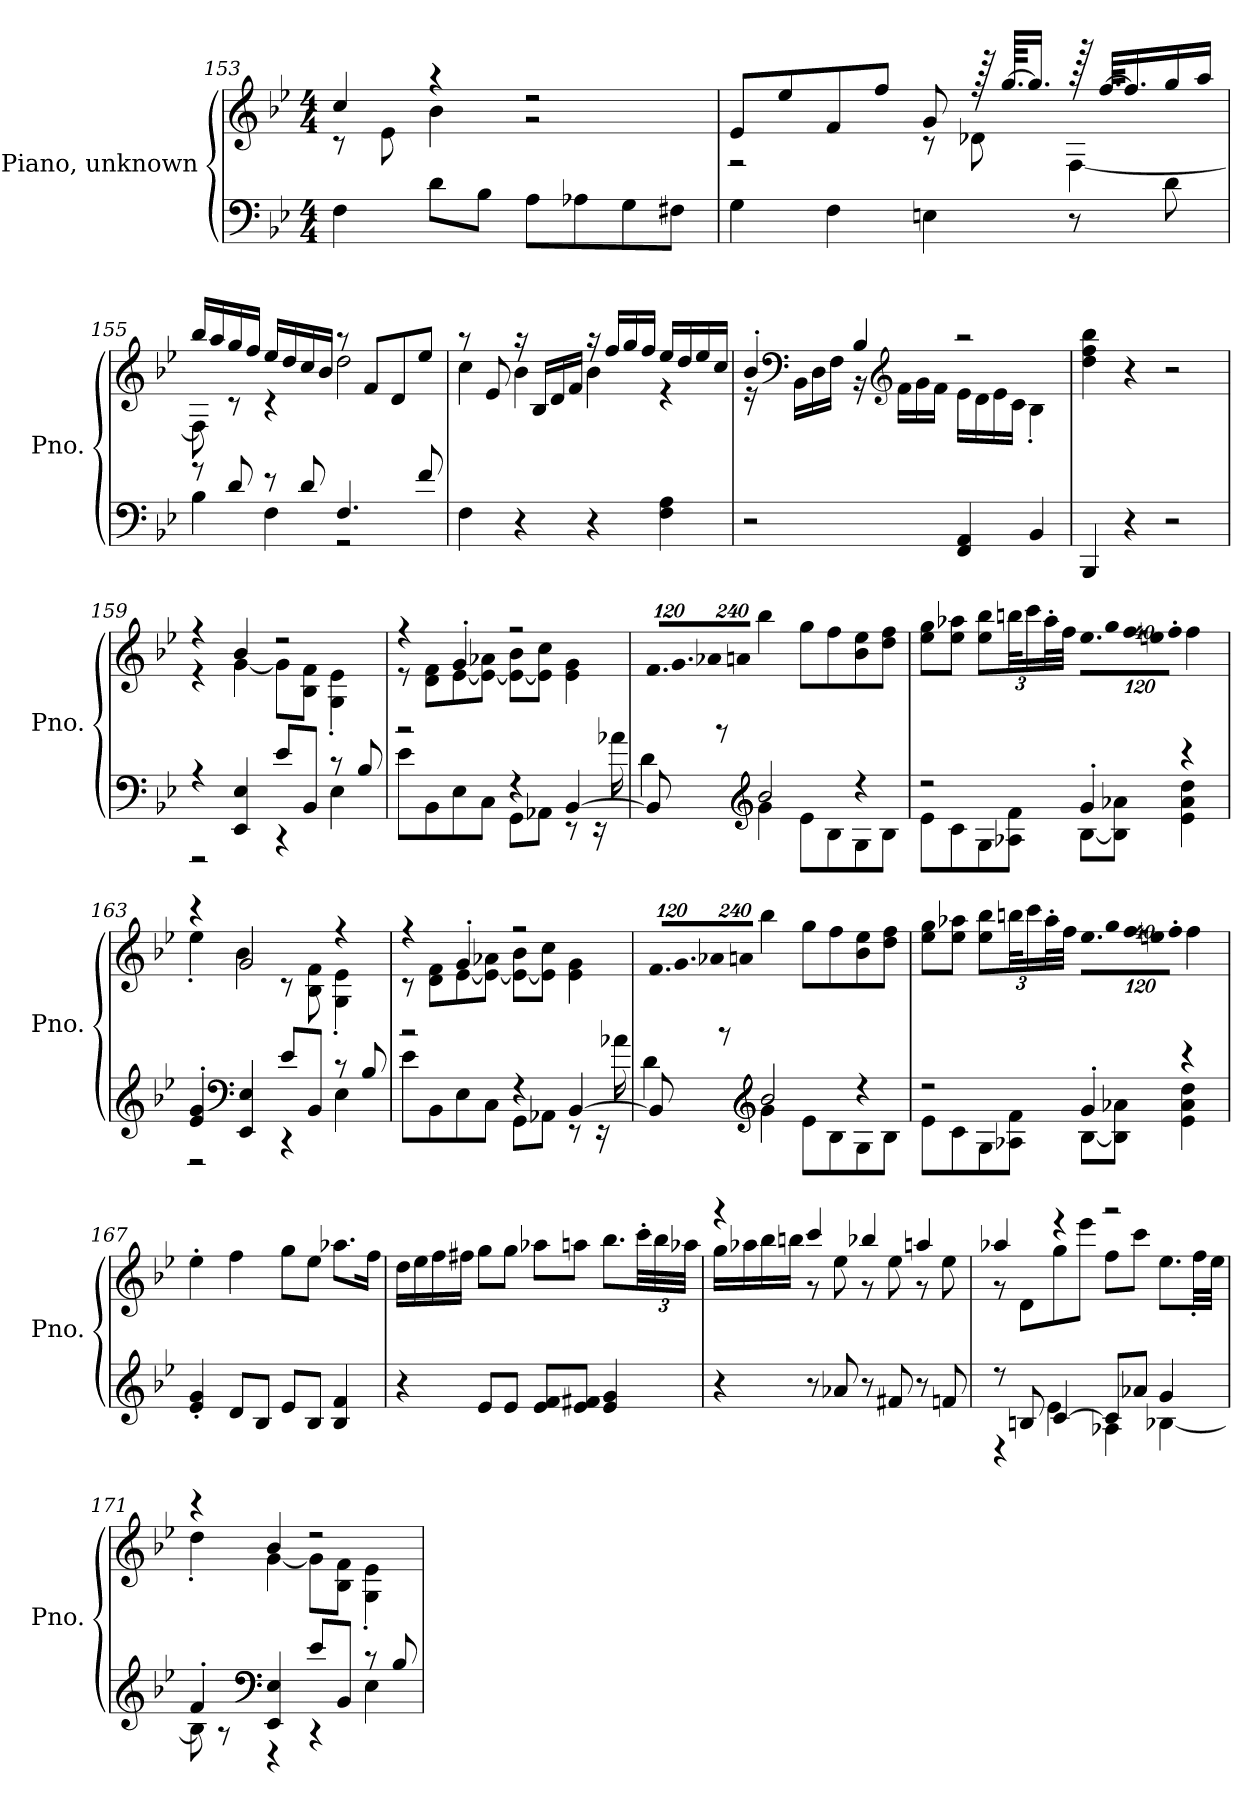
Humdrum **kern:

**kern	**kern
*part1	*part1
*staff2	*staff1
*I"Piano, unknown	*
*I'Pno.	*
!!LO:LB:g=z
*clefF4	*clefG2
*k[b-e-]	*k[b-e-]
*M4/4	*M4/4
=153	=153
*	*^
4F\	4cc/	8r
.	.	8e-\
8d\L	4r	4b-\
8B-\J	.	.
8A\L	2r	2r
8A-X\	.	.
8G\	.	.
8F#X\J	.	.
=154	=154	=154
4G\	8e-/L	2r
.	8ee-/	.
4F\	8f/	.
.	8ff/J	.
4En\	8g/	8r
.	128r	8d-X\
.	[64.gg/KKLL	.
.	16.gg/JJ]	.
8r	128r	[4F\
.	[64.ff/KKLL	.
.	16.ff/]	.
8d\	16gg/	.
.	16aa/JJ	.
=155	=155	=155
*^	*	*
8r	4B-\	16bb-/LL	8F\]
.	.	16aa/	.
8d/	.	16gg/	8r
.	.	16ff/JJ	.
8r	4F\	16ee-/LL	4r
.	.	16dd/	.
8d/	.	16cc/	.
.	.	16b-/JJ	.
4.F/	2r	8r	2dd\
.	.	8f/L	.
.	.	8d/	.
8f/	.	8ee-/J	.
*v	*v	*	*
!!LO:LB:g=z	!!
=156	=156	=156
4F\	8r	4cc\
.	8e-/	.
4r	16r	4b-\
.	16B-/LL	.
.	16d/	.
.	16f/JJ	.
4r	16r	4b-\
.	16ff/LL	.
.	16gg/	.
.	16ff/JJ	.
4F\ 4A\	16ee-/LL	4r
.	16dd/	.
.	16ee-/	.
.	16cc/JJ	.
=157	=157	=157
2r	4b-'/	16r
*	*clefF4	*
.	.	16BB-\LL
.	.	16D\
.	.	16F\JJ
.	4B-/	16r
*	*clefG2	*
.	.	16f\LL
.	.	16g\
.	.	16f\JJ
4FF/ 4AA/	2r	16e-\LL
.	.	16d\
.	.	16e-\
.	.	16c\JJ
4BB-/	.	4B-'\
*	*v	*v
=158	=158
4BBB-/	4dd\ 4ff\ 4bb-\
4r	4r
2r	2r
=159	=159
*^	*^
4r	2r	4r	4r
4EE-/ 4E-/	.	4b-/	[4g\
8e-/L	4r	2r	8g\L]
8BB-/J	.	.	8B-\ 8f\J
8r	4E-\	.	4G\' 4e-\'
8B-/	.	.	.
!!LO:LB:g=z	!!
=160	=160	=160	=160
2r	8e-\L	4r	8r
.	8BB-\	.	8d\ 8f\L
.	8E-\	4g'/	[8e-\
.	8C\J	.	8e-\_ 8a-X\J
4r	8GG\L	2r	8e-\_ 8b-\L
.	8AA-X\J	.	8e-\] 8cc\J
[4BB-/	8r	.	4e-\ 4g\
.	16r	.	.
.	16a-X\	.	.
*	*	*v	*v
=161	=161	=161
*	*	*Xbrackettup
!	!	!LO:N:vis=32.
8BB-/]	4d\	1920%103f/LLL
!	!	!LO:N:vis=32.
.	.	1920%103g/J
!	!	!LO:N:vis=16
.	.	1920%137a-X/
8r	.	.
!	!	!LO:N:vis=16
.	.	1920%137an/JJ
*clefG2	*	*
2b-/	4g\	4bb-\
.	8e-\L	8gg\L
.	8B-\	8ff\
4r	8G\	8b-\ 8ee-\
.	8B-\J	8dd\ 8ff\J
=162	=162	=162
2r	8e-\L	8ee-\ 8gg\L
.	8c\	8ee-\ 8aa-X\J
.	8G\	8ee-\ 8bb-\L
.	8A-X\ 8f\J	48bbn\KL
.	.	24ccc\
.	.	32aa-'\L
.	.	32ff\JJJ
!	!	!LO:N:vis=16.
4g'/	[8B-\L	960%103ee-\LL
!	!	!LO:N:vis=32
.	.	640%23gg\L
.	8B-\] 8a-X\J	.
!	!	!LO:N:vis=32
.	.	640%23ff\
!	!	!LO:N:vis=32
.	.	640%23een\
!	!	!LO:N:vis=32
.	.	640%23ff'\JJJ
4r	4e-\ 4a-\ 4dd\	.
.	.	4ff\
960ryy	960ryy	.
!!LO:PB:g=z
=163	=163	=163
*	*	*^
4e-/' 4g/'	2r	4r	4ee-'\
*clefF4	*	*	*
4EE-/ 4E-/	.	2g/	4b-\
8e-/L	4r	.	8r
8BB-/J	.	.	8B-\ 8f\
8r	4E-\	4r	4G\' 4e-\'
8B-/	.	.	.
=164	=164	=164	=164
2r	8e-\L	4r	8r
.	8BB-\	.	8d\ 8f\L
.	8E-\	4g'/	[8e-\
.	8C\J	.	8e-\_ 8a-X\J
4r	8GG\L	2r	8e-\_ 8b-\L
.	8AA-X\J	.	8e-\] 8cc\J
[4BB-/	8r	.	4e-\ 4g\
.	16r	.	.
.	16a-X\	.	.
*	*	*v	*v
=165	=165	=165
!	!	!LO:N:vis=32.
8BB-/]	4d\	1920%103f/LLL
!	!	!LO:N:vis=32.
.	.	1920%103g/J
!	!	!LO:N:vis=16
.	.	1920%137a-X/
8r	.	.
!	!	!LO:N:vis=16
.	.	1920%137an/JJ
*clefG2	*	*
2b-/	4g\	4bb-\
.	8e-\L	8gg\L
.	8B-\	8ff\
4r	8G\	8b-\ 8ee-\
.	8B-\J	8dd\ 8ff\J
!!LO:LB:g=z
=166	=166	=166
2r	8e-\L	8ee-\ 8gg\L
.	8c\	8ee-\ 8aa-X\J
.	8G\	8ee-\ 8bb-\L
.	8A-X\ 8f\J	48bbn\KL
.	.	24ccc\
.	.	32aa-'\L
.	.	32ff\JJJ
!	!	!LO:N:vis=16.
4g'/	[8B-\L	960%103ee-\LL
!	!	!LO:N:vis=32
.	.	640%23gg\L
.	8B-\] 8a-X\J	.
!	!	!LO:N:vis=32
.	.	640%23ff\
!	!	!LO:N:vis=32
.	.	640%23een\
!	!	!LO:N:vis=32
.	.	640%23ff'\JJJ
4r	4e-\ 4a-\ 4dd\	.
.	.	4ff\
960ryy	960ryy	.
*v	*v	*
=167	=167
4e-/' 4g/'	4ee-'\
8d/L	4ff\
8B-/J	.
8e-/L	8gg\L
8B-/J	8ee-\J
4B-/ 4f/	8.aa-X\L
.	16ff\Jk
=168	=168
4r	16dd\LL
.	16ee-\
.	16ff\
.	16ff#X\JJ
8e-/L	8gg\L
8e-/J	8gg\J
8e-/ 8f/L	8aa-X\L
8e-/ 8f#X/J	8aan\J
4e-/ 4g/	8.bb-\L
.	48ccc'\LL
.	48bb-\
.	48aa-X\JJJ
!!LO:LB:g=z
=169	=169
*	*^
4r	4r	16gg\LL
.	.	16aa-X\
.	.	16bb-\
.	.	16bbn\JJ
8r	4ccc/	8r
8a-X/	.	8ee-\
8r	4bb-X/	8r
8f#X/	.	8ee-\
8r	4aan/	8r
8fn/	.	8ee-\
=170	=170	=170
*^	*	*
8r	4r	4aa-X/	8r
8Bn/	.	.	8d\L
[4c/	4e-\	4r	8gg\
.	.	.	8eee-\J
8c/L]	4A-X\	2r	8ff\L
8a-X/J	.	.	8ccc\J
4g/	[4B-X\	.	8.ee-\L
.	.	.	32ff'\LL
.	.	.	32ee-\JJJ
=171	=171	=171	=171
4f'/	8B-\]	4r	4dd'\
.	8r	.	.
*clefF4	*	*	*
4EE-/ 4E-/	4r	4b-/	[4g\
8e-/L	4r	2r	8g\L]
8BB-/J	.	.	8B-\ 8f\J
8r	4E-\	.	4G\' 4e-\'
8B-/	.	.	.
*v	*v	*	*
*	*v	*v
=	=
*-	*-
